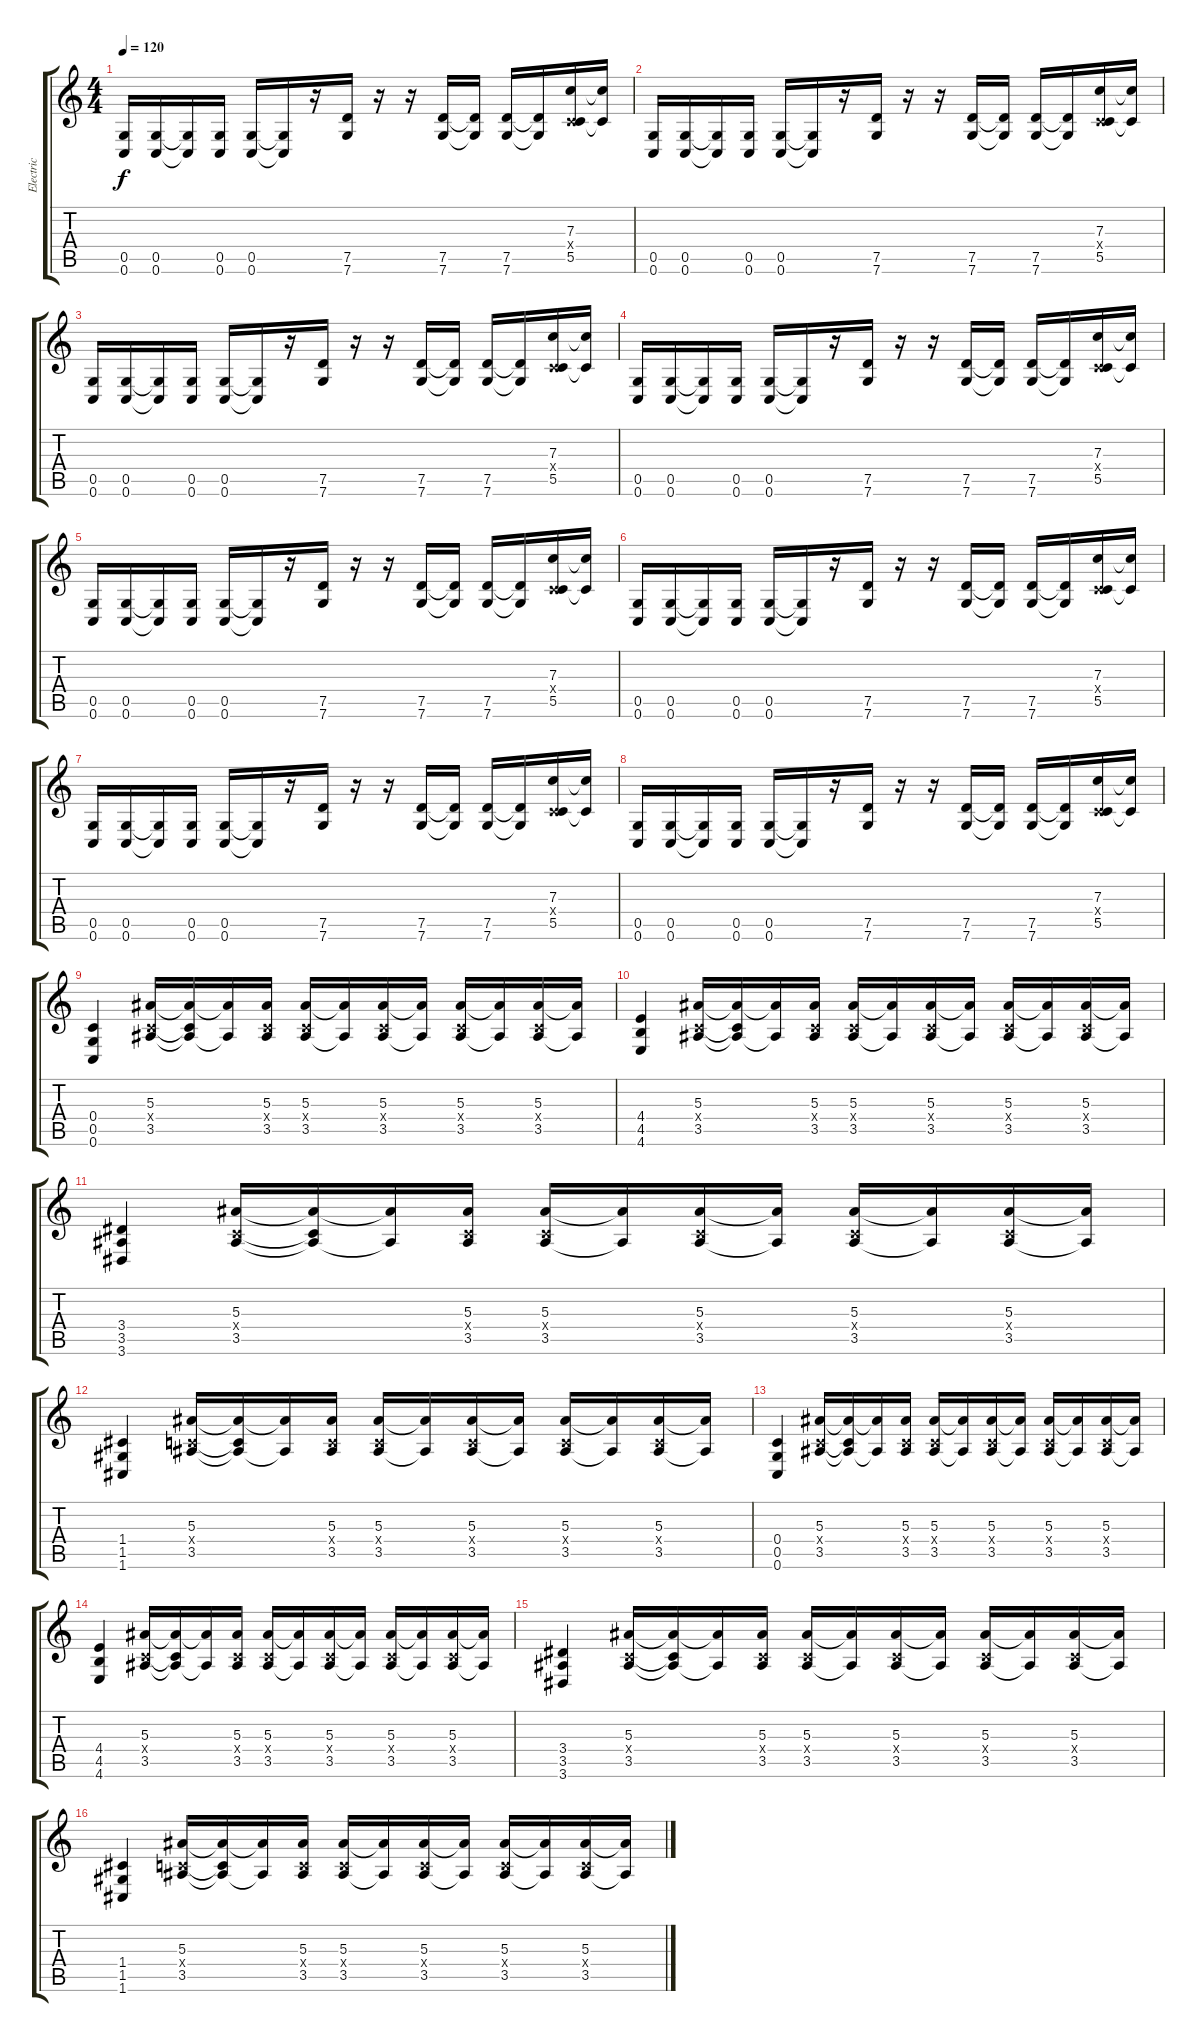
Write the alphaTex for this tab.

\track ("Electric" "Electric") {instrument distortionguitar}
\staff {score tabs}
\tuning (D4 A3 F3 C3 G2 C2) {hide}
\ts (4 4)
\tempo 120
\clef g2
\ks c
(0.5 0.6).16{dy f} (0.5 0.6).16 (0.5{t} 0.6{t}).16 (0.5 0.6).16 (0.5 0.6).16 (0.5{t} 0.6{t}).16 r.16 (7.5 7.6).16 r.16 r.16 (7.5 7.6).16 (7.5{t} 7.6{t}).16 (7.5 7.6).16 (7.5{t} 7.6{t}).16 (7.3 0.4{x} 5.5).16 (7.3{t} 5.5{t}).16 |
(0.5 0.6).16 (0.5 0.6).16 (0.5{t} 0.6{t}).16 (0.5 0.6).16 (0.5 0.6).16 (0.5{t} 0.6{t}).16 r.16 (7.5 7.6).16 r.16 r.16 (7.5 7.6).16 (7.5{t} 7.6{t}).16 (7.5 7.6).16 (7.5{t} 7.6{t}).16 (7.3 0.4{x} 5.5).16 (7.3{t} 5.5{t}).16 |
(0.5 0.6).16 (0.5 0.6).16 (0.5{t} 0.6{t}).16 (0.5 0.6).16 (0.5 0.6).16 (0.5{t} 0.6{t}).16 r.16 (7.5 7.6).16 r.16 r.16 (7.5 7.6).16 (7.5{t} 7.6{t}).16 (7.5 7.6).16 (7.5{t} 7.6{t}).16 (7.3 0.4{x} 5.5).16 (7.3{t} 5.5{t}).16 |
(0.5 0.6).16 (0.5 0.6).16 (0.5{t} 0.6{t}).16 (0.5 0.6).16 (0.5 0.6).16 (0.5{t} 0.6{t}).16 r.16 (7.5 7.6).16 r.16 r.16 (7.5 7.6).16 (7.5{t} 7.6{t}).16 (7.5 7.6).16 (7.5{t} 7.6{t}).16 (7.3 0.4{x} 5.5).16 (7.3{t} 5.5{t}).16 |
(0.5 0.6).16 (0.5 0.6).16 (0.5{t} 0.6{t}).16 (0.5 0.6).16 (0.5 0.6).16 (0.5{t} 0.6{t}).16 r.16 (7.5 7.6).16 r.16 r.16 (7.5 7.6).16 (7.5{t} 7.6{t}).16 (7.5 7.6).16 (7.5{t} 7.6{t}).16 (7.3 0.4{x} 5.5).16 (7.3{t} 5.5{t}).16 |
(0.5 0.6).16 (0.5 0.6).16 (0.5{t} 0.6{t}).16 (0.5 0.6).16 (0.5 0.6).16 (0.5{t} 0.6{t}).16 r.16 (7.5 7.6).16 r.16 r.16 (7.5 7.6).16 (7.5{t} 7.6{t}).16 (7.5 7.6).16 (7.5{t} 7.6{t}).16 (7.3 0.4{x} 5.5).16 (7.3{t} 5.5{t}).16 |
(0.5 0.6).16 (0.5 0.6).16 (0.5{t} 0.6{t}).16 (0.5 0.6).16 (0.5 0.6).16 (0.5{t} 0.6{t}).16 r.16 (7.5 7.6).16 r.16 r.16 (7.5 7.6).16 (7.5{t} 7.6{t}).16 (7.5 7.6).16 (7.5{t} 7.6{t}).16 (7.3 0.4{x} 5.5).16 (7.3{t} 5.5{t}).16 |
(0.5 0.6).16 (0.5 0.6).16 (0.5{t} 0.6{t}).16 (0.5 0.6).16 (0.5 0.6).16 (0.5{t} 0.6{t}).16 r.16 (7.5 7.6).16 r.16 r.16 (7.5 7.6).16 (7.5{t} 7.6{t}).16 (7.5 7.6).16 (7.5{t} 7.6{t}).16 (7.3 0.4{x} 5.5).16 (7.3{t} 5.5{t}).16 |
(0.4 0.5 0.6).4 (5.3 0.4{x} 3.5).16 (5.3{t} 0.4{t} 3.5{t}).16 (5.3{t} 3.5{t}).16 (5.3 0.4{x} 3.5).16 (5.3 0.4{x} 3.5).16 (5.3{t} 3.5{t}).16 (5.3 0.4{x} 3.5).16 (5.3{t} 3.5{t}).16 (5.3 0.4{x} 3.5).16 (5.3{t} 3.5{t}).16 (5.3 0.4{x} 3.5).16 (5.3{t} 3.5{t}).16 |
(4.4 4.5 4.6).4 (5.3 0.4{x} 3.5).16 (5.3{t} 0.4{t} 3.5{t}).16 (5.3{t} 3.5{t}).16 (5.3 0.4{x} 3.5).16 (5.3 0.4{x} 3.5).16 (5.3{t} 3.5{t}).16 (5.3 0.4{x} 3.5).16 (5.3{t} 3.5{t}).16 (5.3 0.4{x} 3.5).16 (5.3{t} 3.5{t}).16 (5.3 0.4{x} 3.5).16 (5.3{t} 3.5{t}).16 |
(3.4 3.5 3.6).4 (5.3 0.4{x} 3.5).16 (5.3{t} 0.4{t} 3.5{t}).16 (5.3{t} 3.5{t}).16 (5.3 0.4{x} 3.5).16 (5.3 0.4{x} 3.5).16 (5.3{t} 3.5{t}).16 (5.3 0.4{x} 3.5).16 (5.3{t} 3.5{t}).16 (5.3 0.4{x} 3.5).16 (5.3{t} 3.5{t}).16 (5.3 0.4{x} 3.5).16 (5.3{t} 3.5{t}).16 |
(1.4 1.5 1.6).4 (5.3 0.4{x} 3.5).16 (5.3{t} 0.4{t} 3.5{t}).16 (5.3{t} 3.5{t}).16 (5.3 0.4{x} 3.5).16 (5.3 0.4{x} 3.5).16 (5.3{t} 3.5{t}).16 (5.3 0.4{x} 3.5).16 (5.3{t} 3.5{t}).16 (5.3 0.4{x} 3.5).16 (5.3{t} 3.5{t}).16 (5.3 0.4{x} 3.5).16 (5.3{t} 3.5{t}).16 |
(0.4 0.5 0.6).4 (5.3 0.4{x} 3.5).16 (5.3{t} 0.4{t} 3.5{t}).16 (5.3{t} 3.5{t}).16 (5.3 0.4{x} 3.5).16 (5.3 0.4{x} 3.5).16 (5.3{t} 3.5{t}).16 (5.3 0.4{x} 3.5).16 (5.3{t} 3.5{t}).16 (5.3 0.4{x} 3.5).16 (5.3{t} 3.5{t}).16 (5.3 0.4{x} 3.5).16 (5.3{t} 3.5{t}).16 |
(4.4 4.5 4.6).4 (5.3 0.4{x} 3.5).16 (5.3{t} 0.4{t} 3.5{t}).16 (5.3{t} 3.5{t}).16 (5.3 0.4{x} 3.5).16 (5.3 0.4{x} 3.5).16 (5.3{t} 3.5{t}).16 (5.3 0.4{x} 3.5).16 (5.3{t} 3.5{t}).16 (5.3 0.4{x} 3.5).16 (5.3{t} 3.5{t}).16 (5.3 0.4{x} 3.5).16 (5.3{t} 3.5{t}).16 |
(3.4 3.5 3.6).4 (5.3 0.4{x} 3.5).16 (5.3{t} 0.4{t} 3.5{t}).16 (5.3{t} 3.5{t}).16 (5.3 0.4{x} 3.5).16 (5.3 0.4{x} 3.5).16 (5.3{t} 3.5{t}).16 (5.3 0.4{x} 3.5).16 (5.3{t} 3.5{t}).16 (5.3 0.4{x} 3.5).16 (5.3{t} 3.5{t}).16 (5.3 0.4{x} 3.5).16 (5.3{t} 3.5{t}).16 |
(1.4 1.5 1.6).4 (5.3 0.4{x} 3.5).16 (5.3{t} 0.4{t} 3.5{t}).16 (5.3{t} 3.5{t}).16 (5.3 0.4{x} 3.5).16 (5.3 0.4{x} 3.5).16 (5.3{t} 3.5{t}).16 (5.3 0.4{x} 3.5).16 (5.3{t} 3.5{t}).16 (5.3 0.4{x} 3.5).16 (5.3{t} 3.5{t}).16 (5.3 0.4{x} 3.5).16 (5.3{t} 3.5{t}).16
